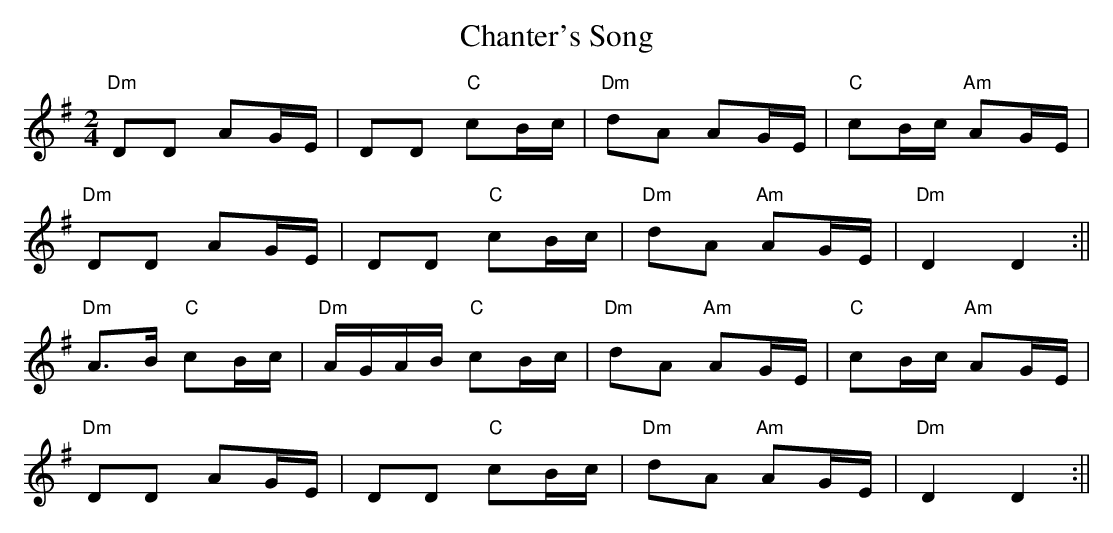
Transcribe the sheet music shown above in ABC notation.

X:1
T:Chanter's Song
M:2/4
L:1/8
K:G
"Dm"DD AG/2E/2|DD "C"cB/2c/2|"Dm"dA AG/2E/2|"C"cB/2c/2 "Am"AG/2E/2|
"Dm"DD AG/2E/2|DD "C"cB/2c/2|"Dm"dA "Am"AG/2E/2|"Dm"D2 D2:||
"Dm"A>B "C"cB/2c/2|"Dm"A/2G/2A/2B/2 "C"cB/2c/2|"Dm"dA "Am"AG/2E/2|"C"cB/2c/2 "Am"AG/2E/2|
"Dm"DD AG/2E/2|DD "C"cB/2c/2|"Dm"dA "Am"AG/2E/2|"Dm"D2 D2:||
